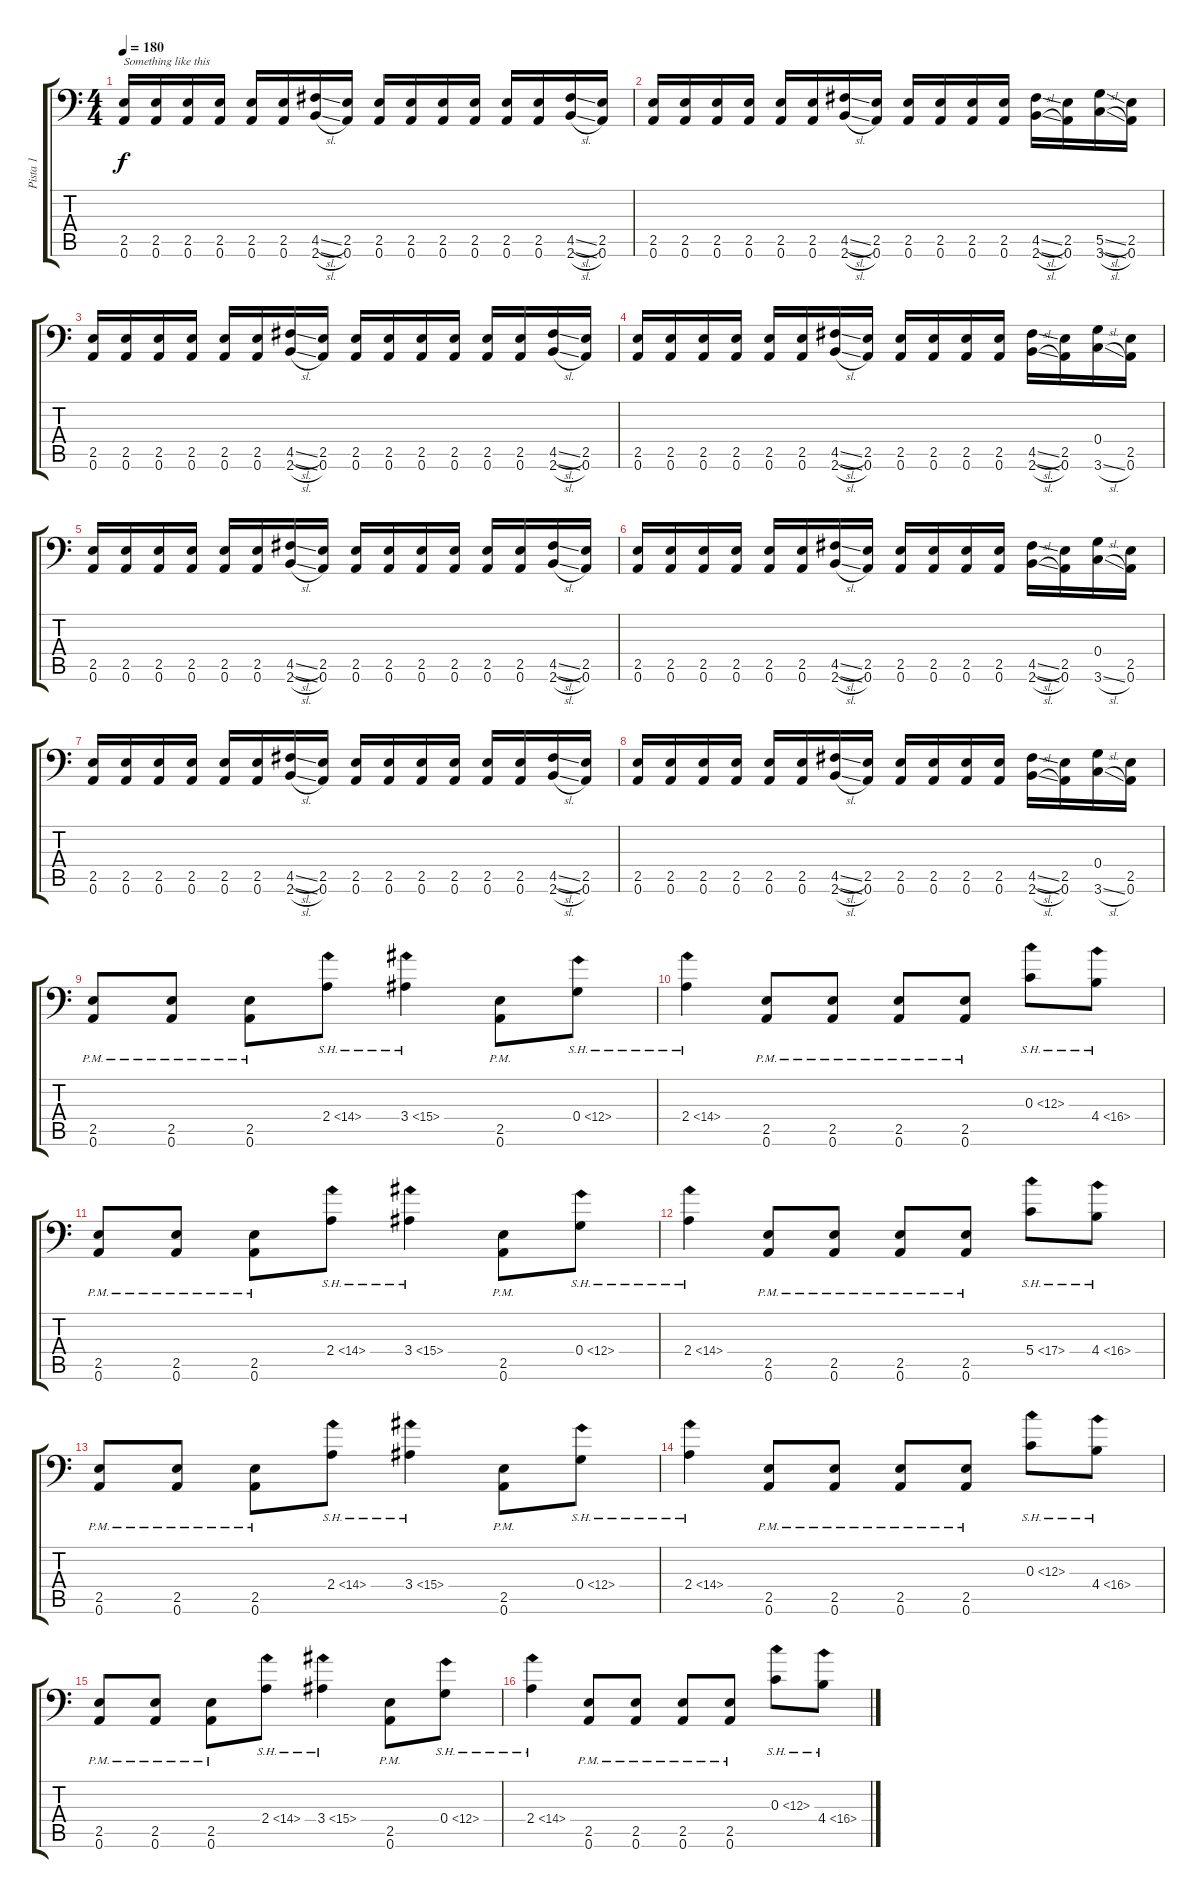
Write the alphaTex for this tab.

\track ("Pista 1" "Pista 1") {mute instrument overdrivenguitar}
\staff {score tabs}
\tuning (A3 E3 C3 G2 D2 A1) {hide}
\ts (4 4)
\tempo 180
\clef f4
\ks c
(2.5 0.6).16{txt "Something like this" dy f} (2.5 0.6).16 (2.5 0.6).16 (2.5 0.6).16 (2.5 0.6).16 (2.5 0.6).16 (4.5{sl} 2.6{sl}).16 (2.5 0.6).16 (2.5 0.6).16 (2.5 0.6).16 (2.5 0.6).16 (2.5 0.6).16 (2.5 0.6).16 (2.5 0.6).16 (4.5{sl} 2.6{sl}).16 (2.5 0.6).16 |
(2.5 0.6).16 (2.5 0.6).16 (2.5 0.6).16 (2.5 0.6).16 (2.5 0.6).16 (2.5 0.6).16 (4.5{sl} 2.6{sl}).16 (2.5 0.6).16 (2.5 0.6).16 (2.5 0.6).16 (2.5 0.6).16 (2.5 0.6).16 (4.5{sl} 2.6{sl}).16 (2.5 0.6).16 (5.5{sl} 3.6{sl}).16 (2.5 0.6).16 |
(2.5 0.6).16 (2.5 0.6).16 (2.5 0.6).16 (2.5 0.6).16 (2.5 0.6).16 (2.5 0.6).16 (4.5{sl} 2.6{sl}).16 (2.5 0.6).16 (2.5 0.6).16 (2.5 0.6).16 (2.5 0.6).16 (2.5 0.6).16 (2.5 0.6).16 (2.5 0.6).16 (4.5{sl} 2.6{sl}).16 (2.5 0.6).16 |
(2.5 0.6).16 (2.5 0.6).16 (2.5 0.6).16 (2.5 0.6).16 (2.5 0.6).16 (2.5 0.6).16 (4.5{sl} 2.6{sl}).16 (2.5 0.6).16 (2.5 0.6).16 (2.5 0.6).16 (2.5 0.6).16 (2.5 0.6).16 (4.5{sl} 2.6{sl}).16 (2.5 0.6).16 (0.4 3.6{sl}).16 (2.5 0.6).16 |
(2.5 0.6).16 (2.5 0.6).16 (2.5 0.6).16 (2.5 0.6).16 (2.5 0.6).16 (2.5 0.6).16 (4.5{sl} 2.6{sl}).16 (2.5 0.6).16 (2.5 0.6).16 (2.5 0.6).16 (2.5 0.6).16 (2.5 0.6).16 (2.5 0.6).16 (2.5 0.6).16 (4.5{sl} 2.6{sl}).16 (2.5 0.6).16 |
(2.5 0.6).16 (2.5 0.6).16 (2.5 0.6).16 (2.5 0.6).16 (2.5 0.6).16 (2.5 0.6).16 (4.5{sl} 2.6{sl}).16 (2.5 0.6).16 (2.5 0.6).16 (2.5 0.6).16 (2.5 0.6).16 (2.5 0.6).16 (4.5{sl} 2.6{sl}).16 (2.5 0.6).16 (0.4 3.6{sl}).16 (2.5 0.6).16 |
(2.5 0.6).16 (2.5 0.6).16 (2.5 0.6).16 (2.5 0.6).16 (2.5 0.6).16 (2.5 0.6).16 (4.5{sl} 2.6{sl}).16 (2.5 0.6).16 (2.5 0.6).16 (2.5 0.6).16 (2.5 0.6).16 (2.5 0.6).16 (2.5 0.6).16 (2.5 0.6).16 (4.5{sl} 2.6{sl}).16 (2.5 0.6).16 |
(2.5 0.6).16 (2.5 0.6).16 (2.5 0.6).16 (2.5 0.6).16 (2.5 0.6).16 (2.5 0.6).16 (4.5{sl} 2.6{sl}).16 (2.5 0.6).16 (2.5 0.6).16 (2.5 0.6).16 (2.5 0.6).16 (2.5 0.6).16 (4.5{sl} 2.6{sl}).16 (2.5 0.6).16 (0.4 3.6{sl}).16 (2.5 0.6).16 |
(2.5{pm} 0.6{pm}).8 (2.5{pm} 0.6{pm}).8 (2.5{pm} 0.6{pm}).8 2.4{sh 12}.8 3.4{sh 12}.4 (2.5{pm} 0.6{pm}).8 0.4{sh 12}.8 |
2.4{sh 12}.4 (2.5{pm} 0.6{pm}).8 (2.5{pm} 0.6{pm}).8 (2.5{pm} 0.6{pm}).8 (2.5{pm} 0.6{pm}).8 0.3{sh 12}.8 4.4{sh 12}.8 |
(2.5{pm} 0.6{pm}).8 (2.5{pm} 0.6{pm}).8 (2.5{pm} 0.6{pm}).8 2.4{sh 12}.8 3.4{sh 12}.4 (2.5{pm} 0.6{pm}).8 0.4{sh 12}.8 |
2.4{sh 12}.4 (2.5{pm} 0.6{pm}).8 (2.5{pm} 0.6{pm}).8 (2.5{pm} 0.6{pm}).8 (2.5{pm} 0.6{pm}).8 5.4{sh 12}.8 4.4{sh 12}.8 |
(2.5{pm} 0.6{pm}).8 (2.5{pm} 0.6{pm}).8 (2.5{pm} 0.6{pm}).8 2.4{sh 12}.8 3.4{sh 12}.4 (2.5{pm} 0.6{pm}).8 0.4{sh 12}.8 |
2.4{sh 12}.4 (2.5{pm} 0.6{pm}).8 (2.5{pm} 0.6{pm}).8 (2.5{pm} 0.6{pm}).8 (2.5{pm} 0.6{pm}).8 0.3{sh 12}.8 4.4{sh 12}.8 |
(2.5{pm} 0.6{pm}).8 (2.5{pm} 0.6{pm}).8 (2.5{pm} 0.6{pm}).8 2.4{sh 12}.8 3.4{sh 12}.4 (2.5{pm} 0.6{pm}).8 0.4{sh 12}.8 |
2.4{sh 12}.4 (2.5{pm} 0.6{pm}).8 (2.5{pm} 0.6{pm}).8 (2.5{pm} 0.6{pm}).8 (2.5{pm} 0.6{pm}).8 0.3{sh 12}.8 4.4{sh 12}.8
